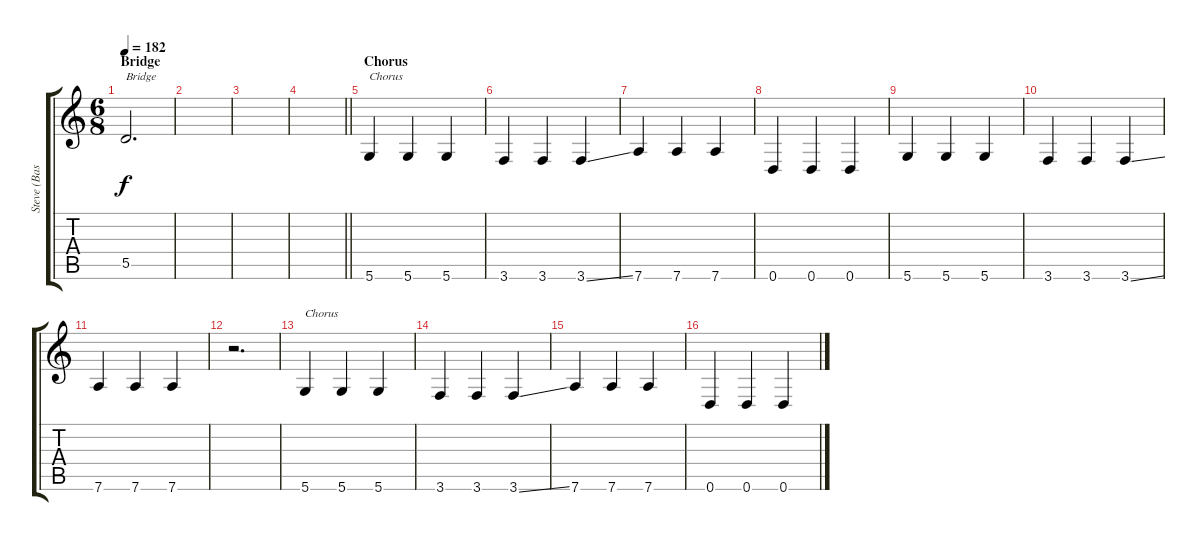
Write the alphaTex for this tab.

\track ("Steve (Bass)" "Steve (Bas") {instrument acousticbass}
\staff {score tabs}
\tuning (E4 B3 G3 D3 A2 D2) {hide}
\ts (6 8)
\section ("" "Bridge")
\tempo 182
\clef g2
\ks c
5.5.2{d txt "Bridge" dy f} |
|
|
\barLineRight lightlight
|
\section ("" "Chorus")
5.6.4{txt "Chorus"} 5.6.4 5.6.4 |
3.6.4 3.6.4 3.6{ss}.4 |
7.6.4 7.6.4 7.6.4 |
0.6.4 0.6.4 0.6.4 |
5.6.4 5.6.4 5.6.4 |
3.6.4 3.6.4 3.6{ss}.4 |
7.6.4 7.6.4 7.6.4 |
r.2{d} |
5.6.4{txt "Chorus"} 5.6.4 5.6.4 |
3.6.4 3.6.4 3.6{ss}.4 |
7.6.4 7.6.4 7.6.4 |
0.6.4 0.6.4 0.6.4
